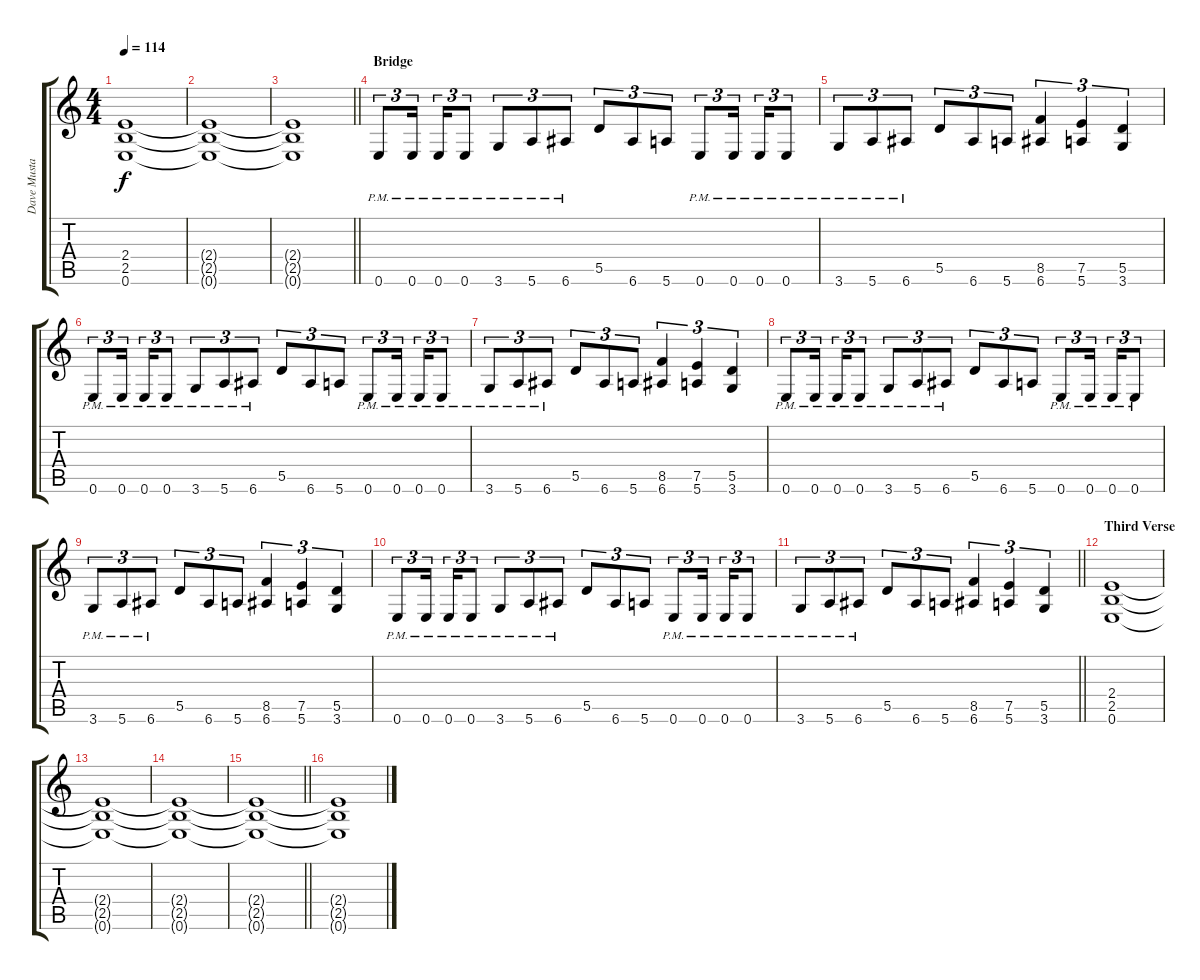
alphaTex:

\track ("Dave Mustaine" "Dave Musta") {instrument distortionguitar}
\staff {score tabs}
\tuning (E4 B3 G3 D3 A2 E2) {hide}
\ts (4 4)
\tempo 114
\clef g2
\ks c
(2.4{t} 2.5{t} 0.6{t}).1{dy f} |
(2.4{t} 2.5{t} 0.6{t}).1 |
\barLineRight lightlight
(2.4{t} 2.5{t} 0.6{t}).1 |
\section ("" "Bridge")
0.6{pm}.8{tu (3 2)} 0.6{pm}.16{tu (3 2) beam splitsecondary} 0.6{pm}.16{tu (3 2)} 0.6{pm}.8{tu (3 2)} 3.6{pm}.8{tu (3 2)} 5.6{pm}.8{tu (3 2)} 6.6{pm}.8{tu (3 2)} 5.5.8{tu (3 2)} 6.6.8{tu (3 2)} 5.6.8{tu (3 2)} 0.6{pm}.8{tu (3 2)} 0.6{pm}.16{tu (3 2) beam splitsecondary} 0.6{pm}.16{tu (3 2)} 0.6{pm}.8{tu (3 2)} |
3.6{pm}.8{tu (3 2)} 5.6{pm}.8{tu (3 2)} 6.6{pm}.8{tu (3 2)} 5.5.8{tu (3 2)} 6.6.8{tu (3 2)} 5.6.8{tu (3 2)} (8.5 6.6).4{tu (3 2)} (7.5 5.6).4{tu (3 2)} (5.5 3.6).4{tu (3 2)} |
0.6{pm}.8{tu (3 2)} 0.6{pm}.16{tu (3 2) beam splitsecondary} 0.6{pm}.16{tu (3 2)} 0.6{pm}.8{tu (3 2)} 3.6{pm}.8{tu (3 2)} 5.6{pm}.8{tu (3 2)} 6.6{pm}.8{tu (3 2)} 5.5.8{tu (3 2)} 6.6.8{tu (3 2)} 5.6.8{tu (3 2)} 0.6{pm}.8{tu (3 2)} 0.6{pm}.16{tu (3 2) beam splitsecondary} 0.6{pm}.16{tu (3 2)} 0.6{pm}.8{tu (3 2)} |
3.6{pm}.8{tu (3 2)} 5.6{pm}.8{tu (3 2)} 6.6{pm}.8{tu (3 2)} 5.5.8{tu (3 2)} 6.6.8{tu (3 2)} 5.6.8{tu (3 2)} (8.5 6.6).4{tu (3 2)} (7.5 5.6).4{tu (3 2)} (5.5 3.6).4{tu (3 2)} |
0.6{pm}.8{tu (3 2)} 0.6{pm}.16{tu (3 2) beam splitsecondary} 0.6{pm}.16{tu (3 2)} 0.6{pm}.8{tu (3 2)} 3.6{pm}.8{tu (3 2)} 5.6{pm}.8{tu (3 2)} 6.6{pm}.8{tu (3 2)} 5.5.8{tu (3 2)} 6.6.8{tu (3 2)} 5.6.8{tu (3 2)} 0.6{pm}.8{tu (3 2)} 0.6{pm}.16{tu (3 2) beam splitsecondary} 0.6{pm}.16{tu (3 2)} 0.6{pm}.8{tu (3 2)} |
3.6{pm}.8{tu (3 2)} 5.6{pm}.8{tu (3 2)} 6.6{pm}.8{tu (3 2)} 5.5.8{tu (3 2)} 6.6.8{tu (3 2)} 5.6.8{tu (3 2)} (8.5 6.6).4{tu (3 2)} (7.5 5.6).4{tu (3 2)} (5.5 3.6).4{tu (3 2)} |
0.6{pm}.8{tu (3 2)} 0.6{pm}.16{tu (3 2) beam splitsecondary} 0.6{pm}.16{tu (3 2)} 0.6{pm}.8{tu (3 2)} 3.6{pm}.8{tu (3 2)} 5.6{pm}.8{tu (3 2)} 6.6{pm}.8{tu (3 2)} 5.5.8{tu (3 2)} 6.6.8{tu (3 2)} 5.6.8{tu (3 2)} 0.6{pm}.8{tu (3 2)} 0.6{pm}.16{tu (3 2) beam splitsecondary} 0.6{pm}.16{tu (3 2)} 0.6{pm}.8{tu (3 2)} |
\barLineRight lightlight
3.6{pm}.8{tu (3 2)} 5.6{pm}.8{tu (3 2)} 6.6{pm}.8{tu (3 2)} 5.5.8{tu (3 2)} 6.6.8{tu (3 2)} 5.6.8{tu (3 2)} (8.5 6.6).4{tu (3 2)} (7.5 5.6).4{tu (3 2)} (5.5 3.6).4{tu (3 2)} |
\section ("" "Third Verse")
(2.4 2.5 0.6).1 |
(2.4{t} 2.5{t} 0.6{t}).1 |
(2.4{t} 2.5{t} 0.6{t}).1 |
\barLineRight lightlight
(2.4{t} 2.5{t} 0.6{t}).1 |
(2.4{t} 2.5{t} 0.6{t}).1
